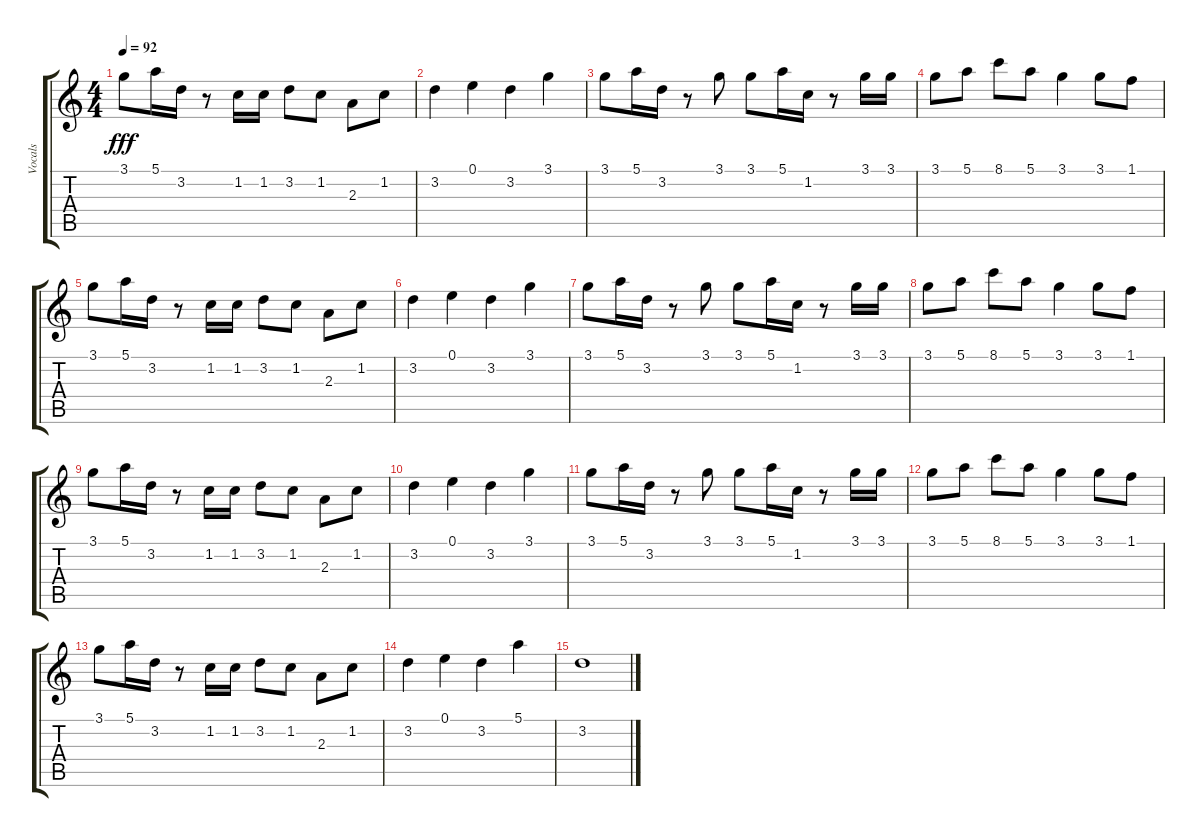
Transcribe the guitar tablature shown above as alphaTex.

\track ("Vocals" "Vocals") {instrument electricguitarjazz}
\staff {score tabs}
\tuning (E4 B3 G3 D3 A2 E2) {hide}
\ts (4 4)
\tempo 92
\clef g2
\ks c
3.1.8{dy fff} 5.1.16 3.2.16 r.8 1.2.16 1.2.16 3.2.8 1.2.8 2.3.8 1.2.8 |
3.2.4 0.1.4 3.2.4 3.1.4 |
3.1.8 5.1.16 3.2.16 r.8 3.1.8 3.1.8 5.1.16 1.2.16 r.8 3.1.16 3.1.16 |
3.1.8 5.1.8 8.1.8 5.1.8 3.1.4 3.1.8 1.1.8 |
3.1.8 5.1.16 3.2.16 r.8 1.2.16 1.2.16 3.2.8 1.2.8 2.3.8 1.2.8 |
3.2.4 0.1.4 3.2.4 3.1.4 |
3.1.8 5.1.16 3.2.16 r.8 3.1.8 3.1.8 5.1.16 1.2.16 r.8 3.1.16 3.1.16 |
3.1.8 5.1.8 8.1.8 5.1.8 3.1.4 3.1.8 1.1.8 |
3.1.8 5.1.16 3.2.16 r.8 1.2.16 1.2.16 3.2.8 1.2.8 2.3.8 1.2.8 |
3.2.4 0.1.4 3.2.4 3.1.4 |
3.1.8 5.1.16 3.2.16 r.8 3.1.8 3.1.8 5.1.16 1.2.16 r.8 3.1.16 3.1.16 |
3.1.8 5.1.8 8.1.8 5.1.8 3.1.4 3.1.8 1.1.8 |
3.1.8 5.1.16 3.2.16 r.8 1.2.16 1.2.16 3.2.8 1.2.8 2.3.8 1.2.8 |
3.2.4 0.1.4 3.2.4 5.1.4 |
3.2.1
